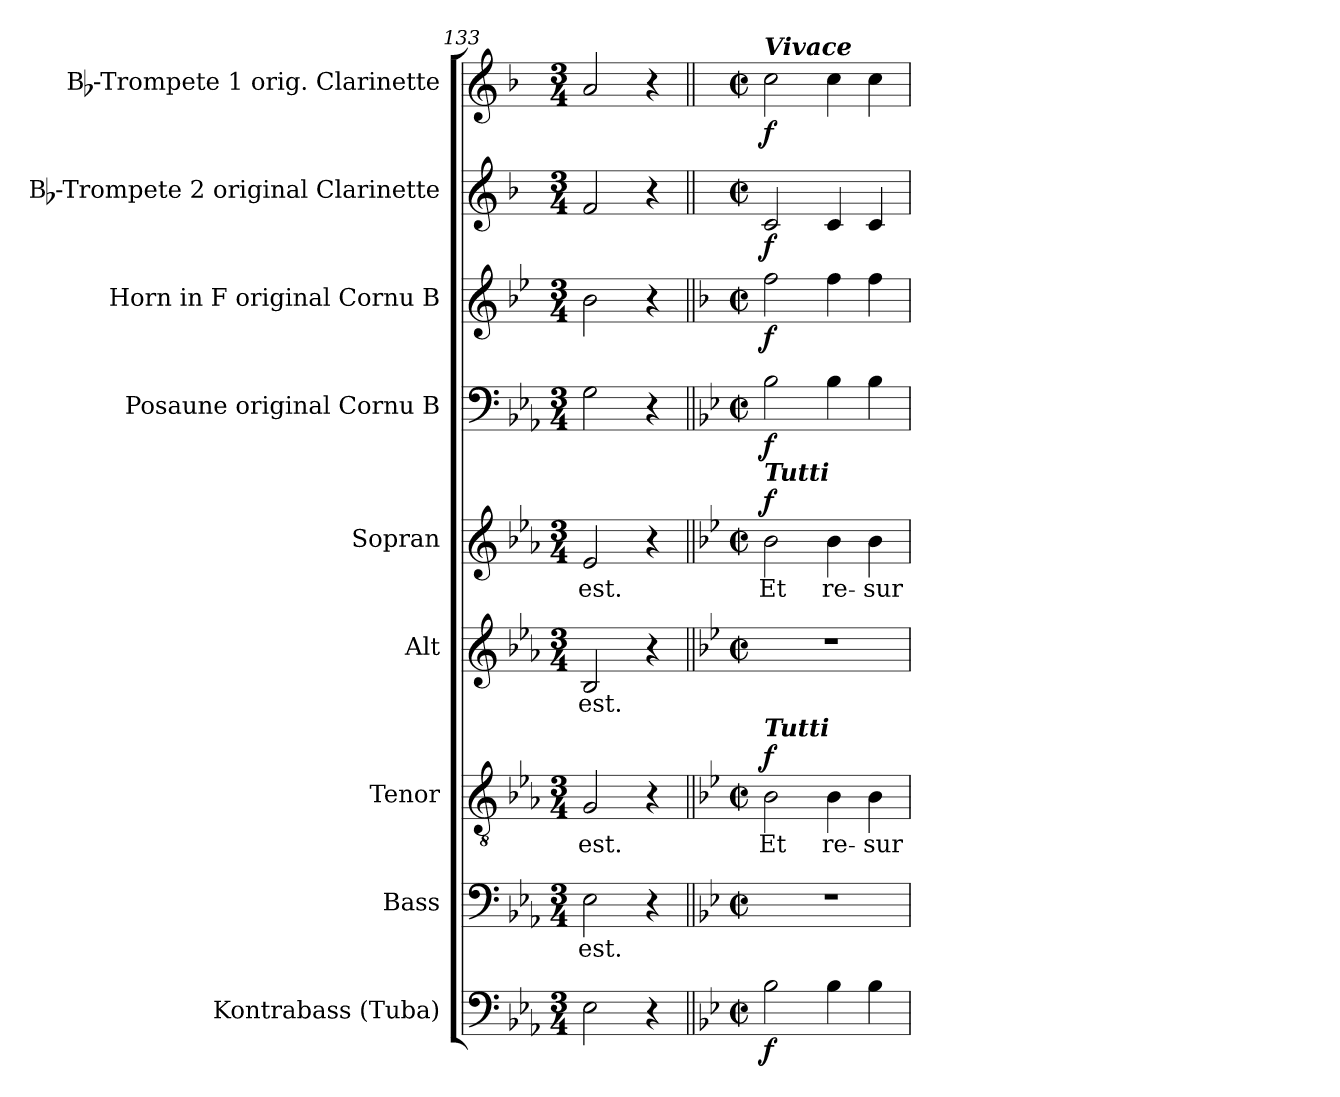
**kern	**dynam	**kern	**text	**kern	**text	**dynam	**kern	**text	**kern	**text	**dynam	**kern	**dynam	**kern	**dynam	**kern	**dynam	**kern	**dynam
*part9	*part9	*part8	*part8	*part7	*part7	*part7	*part6	*part6	*part5	*part5	*part5	*part4	*part4	*part3	*part3	*part2	*part2	*part1	*part1
*staff9	*staff9	*staff8	*staff8	*staff7	*staff7	*staff7	*staff6	*staff6	*staff5	*staff5	*staff5	*staff4	*staff4	*staff3	*staff3	*staff2	*staff2	*staff1	*staff1
*I"Kontrabass (Tuba)	*	*I"Bass	*	*I"Tenor	*	*	*I"Alt	*	*I"Sopran	*	*	*I"Posaune original Cornu B	*	*I"Horn in F original Cornu B	*	*I"Bb-Trompete 2 original Clarinette	*	*I"Bb-Trompete 1 orig. Clarinette	*
*I'Kb.	*	*I'B.	*	*I'T.	*	*	*I'A.	*	*I'S.	*	*	*I'Pos.	*	*I'Hrn.	*	*I'Bb Trp. 2	*	*I'Bb Trp. 1	*
*clefF4	*	*clefF4	*	*clefGv2	*	*	*clefG2	*	*clefG2	*	*	*clefF4	*	*clefG2	*	*clefG2	*	*clefG2	*
*ITrd7c12	*	*	*	*	*	*	*	*	*	*	*	*	*	*ITrd4c7	*	*ITrd1c2	*	*ITrd1c2	*
*k[b-e-a-]	*	*k[b-e-a-]	*	*k[b-e-a-]	*	*	*k[b-e-a-]	*	*k[b-e-a-]	*	*	*k[b-e-a-]	*	*k[b-e-a-]	*	*k[b-e-a-]	*	*k[b-e-a-]	*
*E-:	*	*E-:	*	*E-:	*	*	*E-:	*	*E-:	*	*	*E-:	*	*E-:	*	*E-:	*	*E-:	*
*M3/4	*	*M3/4	*	*M3/4	*	*	*M3/4	*	*M3/4	*	*	*M3/4	*	*M3/4	*	*M3/4	*	*M3/4	*
=133	=133	=133	=133	=133	=133	=133	=133	=133	=133	=133	=133	=133	=133	=133	=133	=133	=133	=133	=133
!	!	!	!LO:LY:b	!	!LO:LY:b	!	!	!LO:LY:b	!	!LO:LY:b	!	!	!	!	!	!	!	!	!
2EE-\	.	2E-\	est.	2G/	est.	.	2B-/	est.	2e-/	est.	.	2G\	.	2e-\	.	2e-/	.	2g/	.
4r	.	4r	.	4r	.	.	4r	.	4r	.	.	4r	.	4r	.	4r	.	4r	.
!!LO:PB:g=z
=134||	=134||	=134||	=134||	=134||	=134||	=134||	=134||	=134||	=134||	=134||	=134||	=134||	=134||	=134||	=134||	=134||	=134||	=134||	=134||
*k[b-e-]	*	*k[b-e-]	*	*k[b-e-]	*	*	*k[b-e-]	*	*k[b-e-]	*	*	*k[b-e-]	*	*k[b-e-]	*	*k[b-e-]	*	*k[b-e-]	*
*B-:	*	*B-:	*	*B-:	*	*	*B-:	*	*B-:	*	*	*B-:	*	*B-:	*	*B-:	*	*B-:	*
*M2/2	*	*M2/2	*	*M2/2	*	*	*M2/2	*	*M2/2	*	*	*M2/2	*	*M2/2	*	*M2/2	*	*M2/2	*
*met(c|)	*	*met(c|)	*	*met(c|)	*	*	*met(c|)	*	*met(c|)	*	*	*met(c|)	*	*met(c|)	*	*met(c|)	*	*met(c|)	*
!	!	!	!	!	!	!	!	!	!	!	!	!	!	!	!	!	!	!LO:TX:a:Bi:t=Vivace	!
!	!	!	!	!	!	!	!	!	!LO:TX:a:Bi:t=Tutti	!	!	!	!	!	!	!	!	!	!
!	!	!	!	!LO:TX:a:Bi:t=Tutti	!	!	!	!	!	!	!	!	!	!	!	!	!	!	!
!	!LO:DY:b	!	!	!	!LO:LY:b	!LO:DY:a	!	!	!	!LO:LY:b	!LO:DY:a	!	!LO:DY:b	!	!LO:DY:b	!	!LO:DY:b	!	!LO:DY:b
2BB-\	f	1r	.	2B-\	Et	f	1r	.	2b-\	Et	f	2B-\	f	2b-\	f	2B-/	f	2b-\	f
!	!	!	!	!	!LO:LY:b	!	!	!	!	!LO:LY:b	!	!	!	!	!	!	!	!	!
4BB-\	.	.	.	4B-\	re-	.	.	.	4b-\	re-	.	4B-\	.	4b-\	.	4B-/	.	4b-\	.
!	!	!	!	!	!LO:LY:b	!	!	!	!	!LO:LY:b	!	!	!	!	!	!	!	!	!
4BB-\	.	.	.	4B-\	-sur-	.	.	.	4b-\	-sur-	.	4B-\	.	4b-\	.	4B-/	.	4b-\	.
=	=	=	=	=	=	=	=	=	=	=	=	=	=	=	=	=	=	=	=
*-	*-	*-	*-	*-	*-	*-	*-	*-	*-	*-	*-	*-	*-	*-	*-	*-	*-	*-	*-
